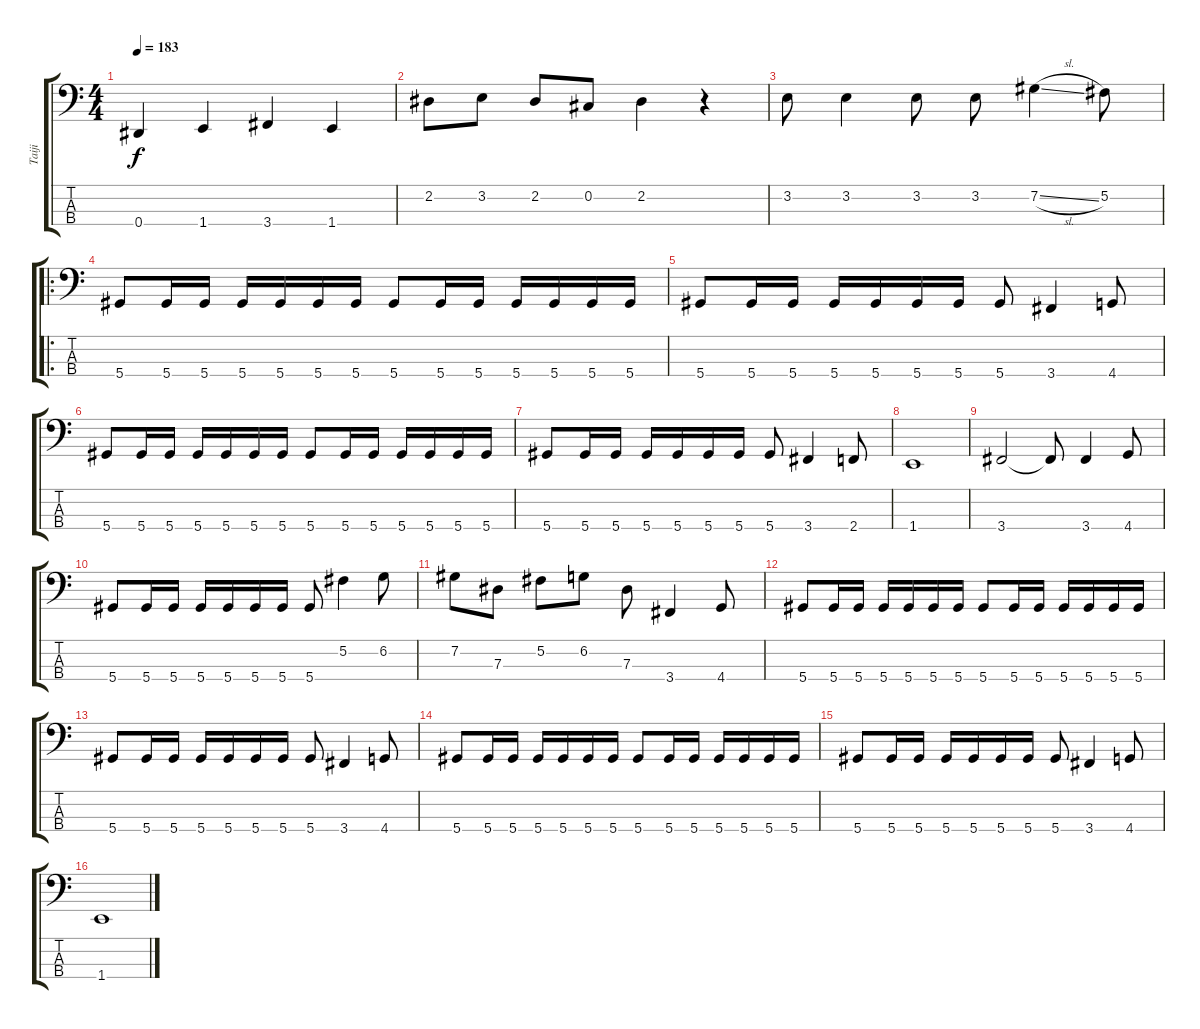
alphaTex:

\track ("Taiji" "Taiji") {instrument electricbasspick}
\staff {score tabs}
\tuning (Gb2 Db2 Ab1 Eb1) {hide}
\ts (4 4)
\tempo 183
\clef f4
\ks c
0.4.4{dy f} 1.4.4 3.4.4 1.4.4 |
2.2.8 3.2.8 2.2.8 0.2.8 2.2.4 r.4 |
3.2.8 3.2.4 3.2.8 3.2.8 7.2{sl}.4 5.2.8 |
\ro
5.4.8 5.4.16 5.4.16 5.4.16 5.4.16 5.4.16 5.4.16 5.4.8 5.4.16 5.4.16 5.4.16 5.4.16 5.4.16 5.4.16 |
5.4.8 5.4.16 5.4.16 5.4.16 5.4.16 5.4.16 5.4.16 5.4.8 3.4.4 4.4.8 |
5.4.8 5.4.16 5.4.16 5.4.16 5.4.16 5.4.16 5.4.16 5.4.8 5.4.16 5.4.16 5.4.16 5.4.16 5.4.16 5.4.16 |
5.4.8 5.4.16 5.4.16 5.4.16 5.4.16 5.4.16 5.4.16 5.4.8 3.4.4 2.4.8 |
1.4.1 |
3.4.2 3.4{t}.8 3.4.4 4.4.8 |
5.4.8 5.4.16 5.4.16 5.4.16 5.4.16 5.4.16 5.4.16 5.4.8 5.2.4 6.2.8 |
7.2.8 7.3.8 5.2.8 6.2.8 7.3.8 3.4.4 4.4.8 |
5.4.8 5.4.16 5.4.16 5.4.16 5.4.16 5.4.16 5.4.16 5.4.8 5.4.16 5.4.16 5.4.16 5.4.16 5.4.16 5.4.16 |
5.4.8 5.4.16 5.4.16 5.4.16 5.4.16 5.4.16 5.4.16 5.4.8 3.4.4 4.4.8 |
5.4.8 5.4.16 5.4.16 5.4.16 5.4.16 5.4.16 5.4.16 5.4.8 5.4.16 5.4.16 5.4.16 5.4.16 5.4.16 5.4.16 |
5.4.8 5.4.16 5.4.16 5.4.16 5.4.16 5.4.16 5.4.16 5.4.8 3.4.4 4.4.8 |
1.4.1
